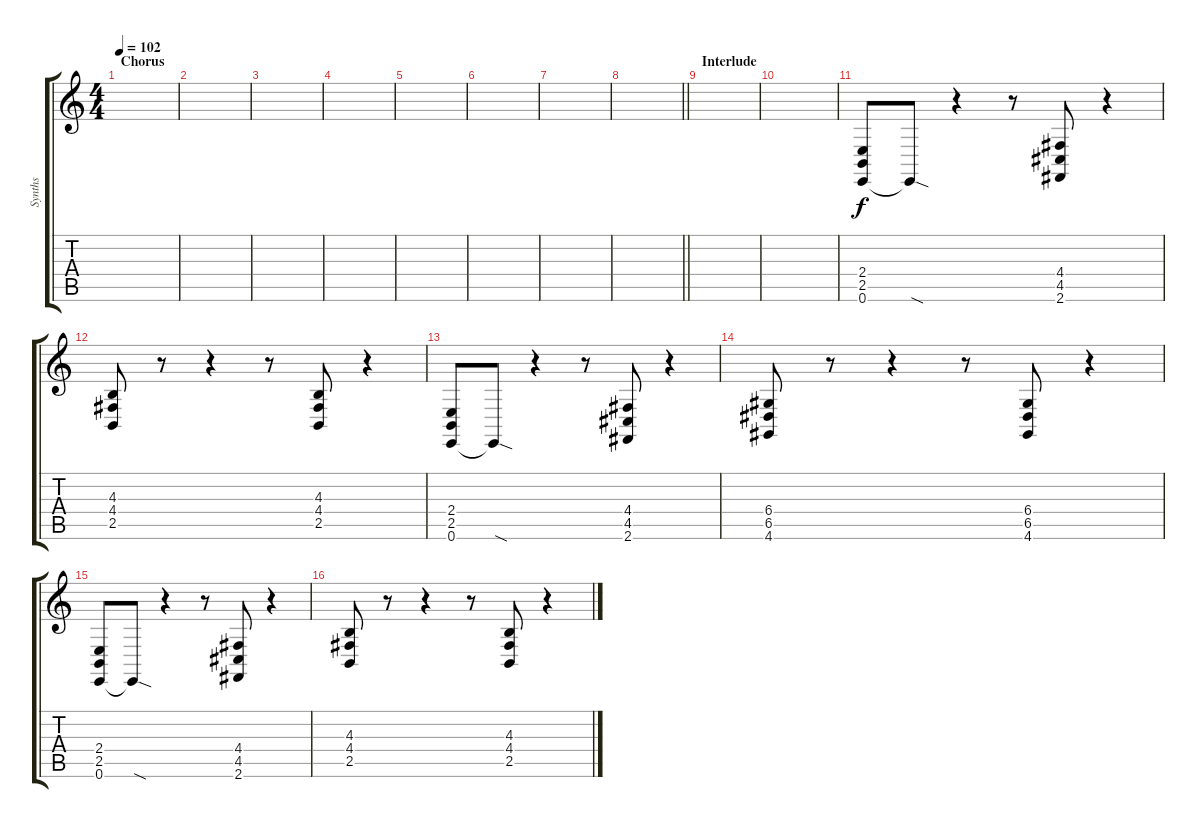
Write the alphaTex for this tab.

\track ("Synths" "Synths") {instrument lead2sawtooth}
\staff {score tabs}
\tuning (E4 B3 G3 D3 A2 E2) {hide}
\ts (4 4)
\section ("" "Chorus")
\tempo 102
\clef g2
\ks c
|
|
|
|
|
|
|
\barLineRight lightlight
|
\section ("" "Interlude")
|
|
(2.4 2.5 0.6).8 0.6{sod t}.8 r.4 r.8 (4.4 4.5 2.6).8 r.4 |
(4.3 4.4 2.5).8 r.8 r.4 r.8 (4.3 4.4 2.5).8 r.4 |
(2.4 2.5 0.6).8 0.6{sod t}.8 r.4 r.8 (4.4 4.5 2.6).8 r.4 |
(6.4 6.5 4.6).8 r.8 r.4 r.8 (6.4 6.5 4.6).8 r.4 |
(2.4 2.5 0.6).8 0.6{sod t}.8 r.4 r.8 (4.4 4.5 2.6).8 r.4 |
(4.3 4.4 2.5).8 r.8 r.4 r.8 (4.3 4.4 2.5).8 r.4
